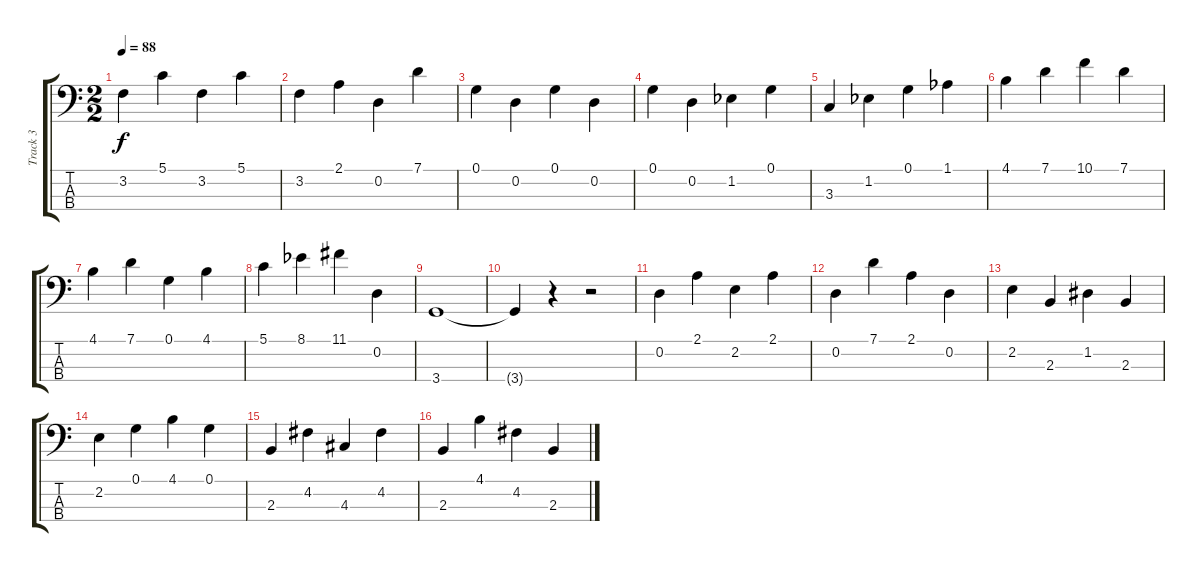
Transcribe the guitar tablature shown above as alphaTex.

\track ("Track 3" "Track 3") {instrument acousticguitarnylon}
\staff {score tabs}
\tuning (G2 D2 A1 E1) {hide}
\ts (2 2)
\tempo 88
\clef f4
\ks aminor
3.2.4{dy f} 5.1.4 3.2.4 5.1.4 |
3.2.4 2.1.4 0.2.4 7.1.4 |
0.1.4 0.2.4 0.1.4 0.2.4 |
0.1.4 0.2.4 1.2{acc b}.4 0.1.4 |
3.3.4 1.2{acc b}.4 0.1.4 1.1{acc b}.4 |
4.1.4 7.1.4 10.1.4 7.1.4 |
4.1.4 7.1.4 0.1.4 4.1.4 |
5.1.4 8.1{acc b}.4 11.1.4 0.2.4 |
3.4.1 |
3.4{t}.4 r.4 r.2 |
0.2.4 2.1.4 2.2.4 2.1.4 |
0.2.4 7.1.4 2.1.4 0.2.4 |
2.2.4 2.3.4 1.2.4 2.3.4 |
2.2.4 0.1.4 4.1.4 0.1.4 |
2.3.4 4.2.4 4.3.4 4.2.4 |
2.3.4 4.1.4 4.2.4 2.3.4
